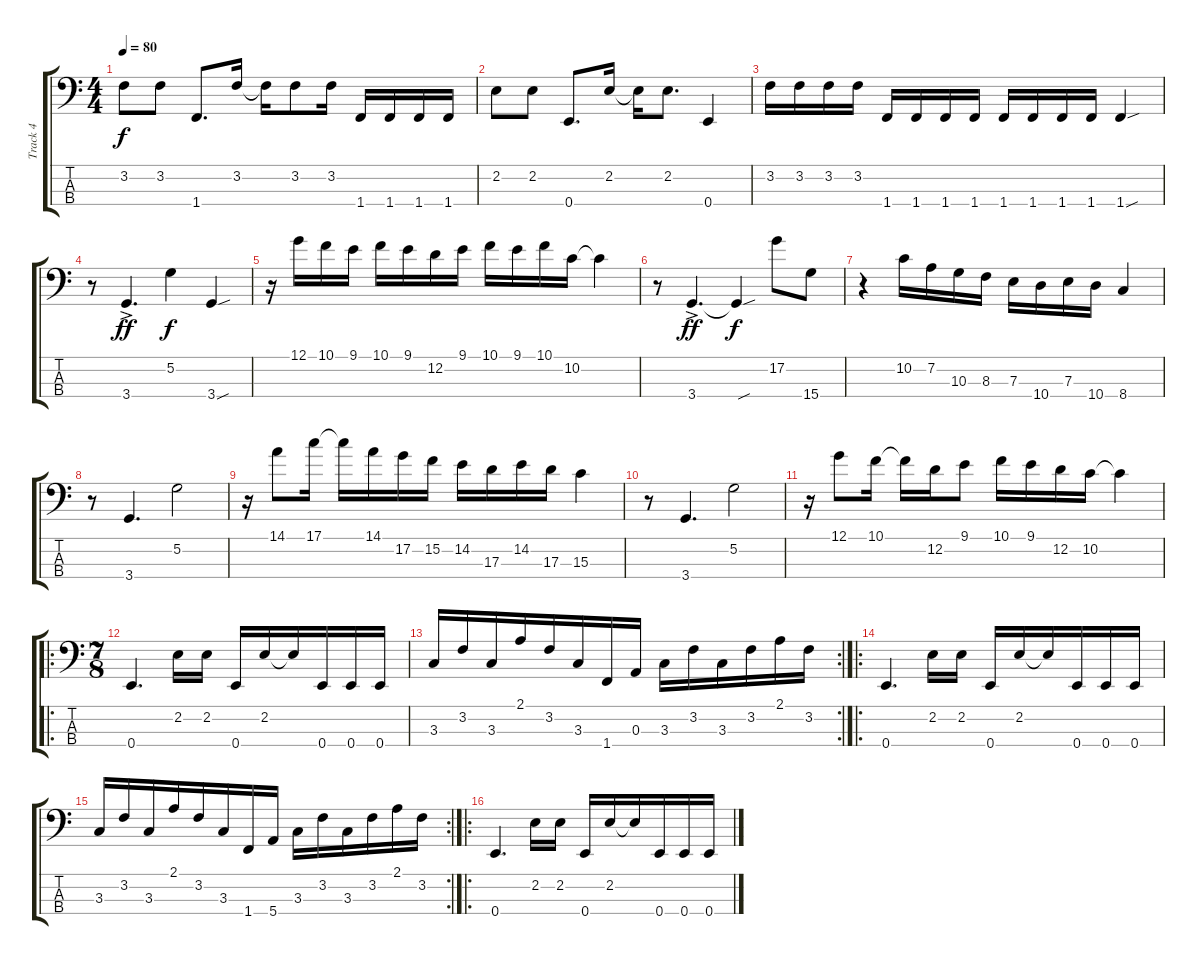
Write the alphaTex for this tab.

\track ("Track 4" "Track 4") {instrument electricbassfinger}
\staff {score tabs}
\tuning (G2 D2 A1 E1) {hide}
\ts (4 4)
\tempo 80
\clef f4
\ks c
3.2.8{dy f} 3.2.8 1.4.8{d} 3.2.16 3.2{t}.16 3.2.8 3.2.16 1.4.16 1.4.16 1.4.16 1.4.16 |
2.2.8 2.2.8 0.4.8{d} 2.2.16 2.2{t}.16 2.2.8{d} 0.4.4 |
3.2.16 3.2.16 3.2.16 3.2.16 1.4.16 1.4.16 1.4.16 1.4.16 1.4.16 1.4.16 1.4.16 1.4.16 1.4{sou}.4 |
r.8 3.4{ac}.4{d dy ff} 5.2.4{dy f} 3.4{sou}.4 |
r.16 12.1.16 10.1.16 9.1.16 10.1.16 9.1.16 12.2.16 9.1.16 10.1.16 9.1.16 10.1.16 10.2.16 10.2{t}.4 |
r.8 3.4{ac}.4{d dy ff} 3.4{sou t}.4{dy f} 17.2.8 15.4.8 |
r.4 10.2.16 7.2.16 10.3.16 8.3.16 7.3.16 10.4.16 7.3.16 10.4.16 8.4.4 |
r.8 3.4.4{d} 5.2.2 |
r.16 14.1.8 17.1.16 17.1{t}.16 14.1.16 17.2.16 15.2.16 14.2.16 17.3.16 14.2.16 17.3.16 15.3.4 |
r.8 3.4.4{d} 5.2.2 |
r.16 12.1.8 10.1.16 10.1{t}.16 12.2.16 9.1.8 10.1.16 9.1.16 12.2.16 10.2.16 10.2{t}.4 |
\ro
\ts (7 8)
0.4.4{d} 2.2.16 2.2.16 0.4.16 2.2.16 2.2{t}.16 0.4.16 0.4.16 0.4.16 |
\rc 2
3.3.16 3.2.16 3.3.16 2.1.16 3.2.16 3.3.16 1.4.16 0.3.16 3.3.16 3.2.16 3.3.16 3.2.16 2.1.16 3.2.16 |
\ro
0.4.4{d} 2.2.16 2.2.16 0.4.16 2.2.16 2.2{t}.16 0.4.16 0.4.16 0.4.16 |
\rc 2
3.3.16 3.2.16 3.3.16 2.1.16 3.2.16 3.3.16 1.4.16 5.4.16 3.3.16 3.2.16 3.3.16 3.2.16 2.1.16 3.2.16 |
\ro
0.4.4{d} 2.2.16 2.2.16 0.4.16 2.2.16 2.2{t}.16 0.4.16 0.4.16 0.4.16
